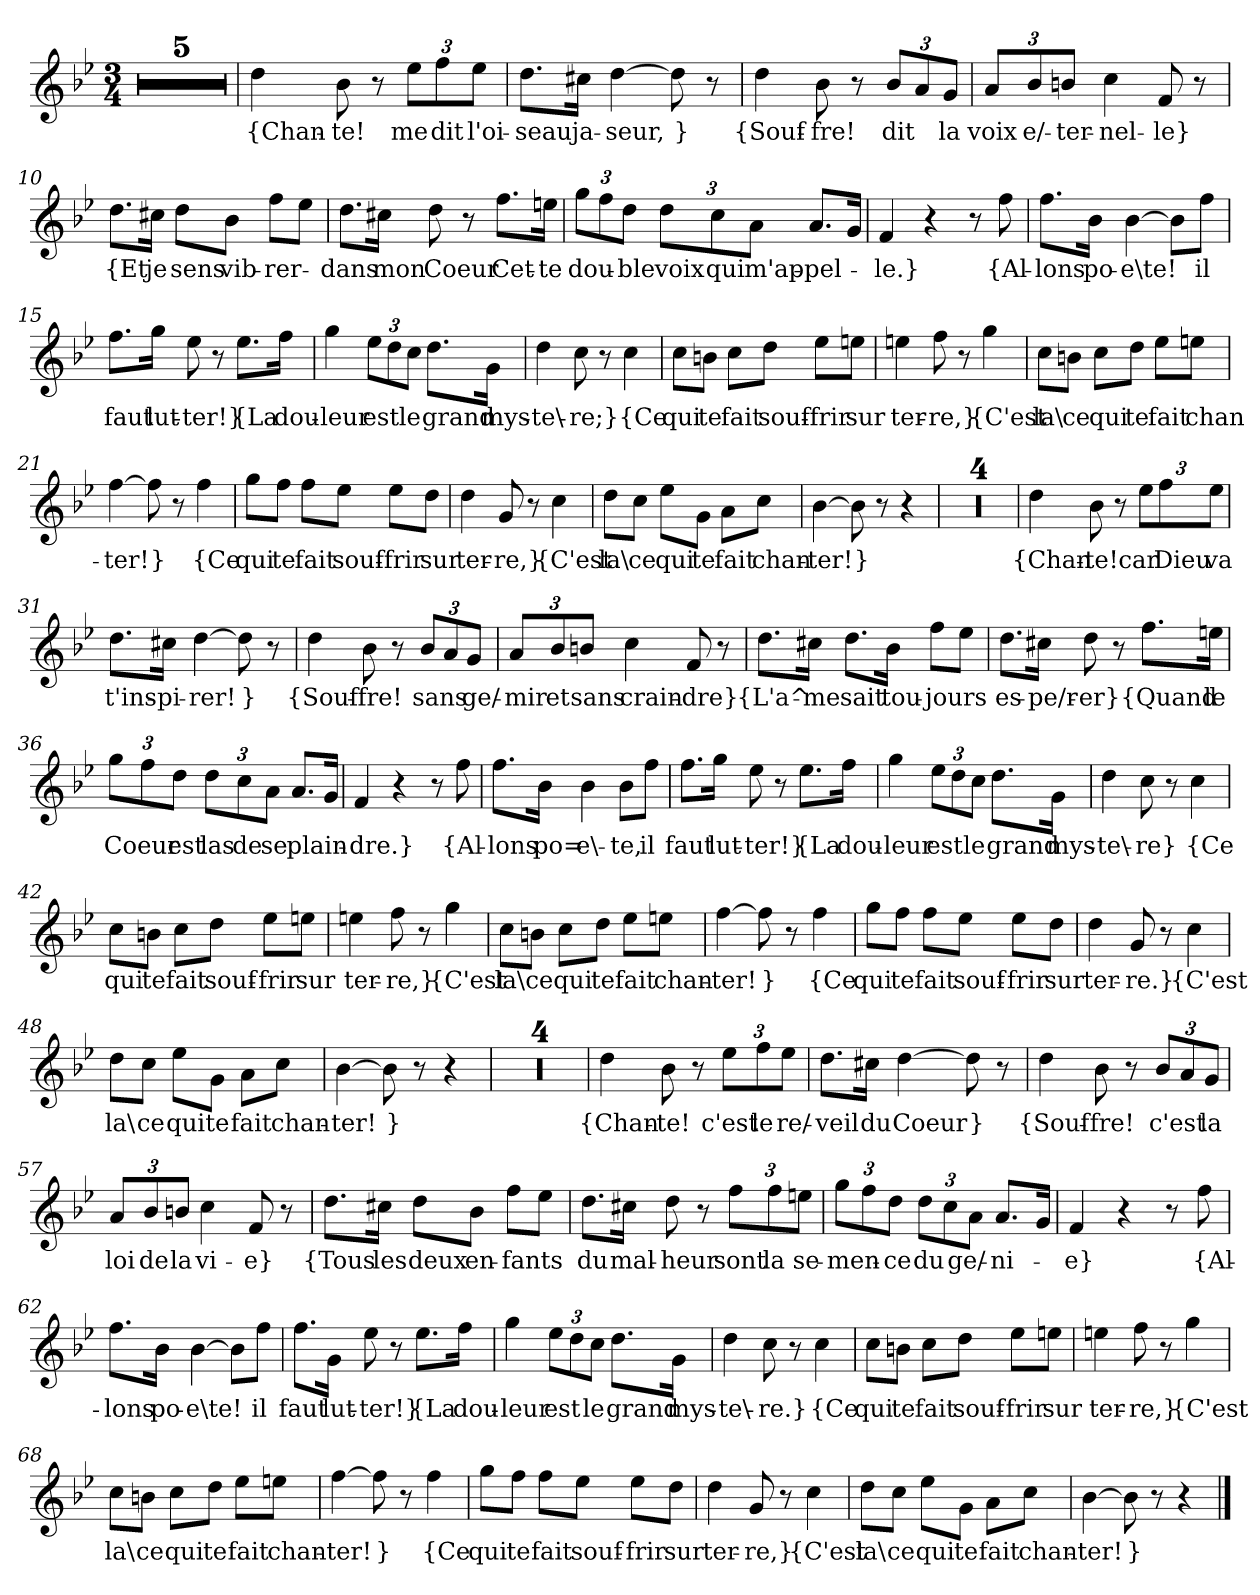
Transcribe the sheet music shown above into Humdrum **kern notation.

**kern	**text
*part1	*part1
*staff1	*staff1
*clefG2	*
*k[b-e-]	*
*M3/4	*
=1	=1
2.r	.
=2	=2
2.r	.
=3	=3
2.r	.
=4	=4
2.r	.
=5	=5
2.r	.
=6	=6
4dd	{Chan-
8b-	-te!
8r	.
12ee-\L	me
12ff\	dit
12ee-\J	l'oi-
=7	=7
8.dd\L	-seau
16cc#X\Jk	ja-
[4dd	-seur,
8dd]	}
8r	.
=8	=8
4dd	{Souf-
8b-	-fre!
8r	.
12b-/L	dit
12a/	.
12g/J	la
=9	=9
12a/L	voix
12b-/	e/-
12bn/J	-ter-
4cc	-nel-
8f	-le}
8r	.
=10	=10
8.dd\L	{Et
16cc#X\Jk	je
8dd\L	sens
8b-\J	vib-
8ff\L	-rer-
8ee-\J	.
=11	=11
8.dd\L	dans
16cc#X\Jk	mon
8dd	Coeur
8r	.
8.ff\L	Cet-
16een\Jk	-te
=12	=12
12gg\L	dou-
12ff\	.
12dd\J	-ble
12dd\L	voix
12cc\	qui
12a\J	m'ap-
8.a/L	-pel-
16g/Jk	.
=13	=13
4f	-le.}
4r	.
8r	.
8ff	{Al-
=14	=14
8.ff\L	-lons
16b-\Jk	po-
[4b-	-e\te!
8b-\L]	.
8ff\J	il
=15	=15
8.ff\L	faut
16gg\Jk	lut-
8ee-	-ter!}
8r	.
8.ee-\L	{La
16ff\Jk	dou-
=16	=16
4gg	-leur
12ee-\L	est
12dd\	.
12cc\J	le
8.dd\L	grand
16g\Jk	mys-
=17	=17
4dd	-te\-
8cc	-re;}
8r	.
4cc	{Ce
=18	=18
8cc\L	qui
8bn\J	te
8cc\L	fait
8dd\J	souf-
8ee-\L	-frir
8een\J	sur
=19	=19
4een	ter-
8ff	-re,}
8r	.
4gg	{C'est
=20	=20
8cc\L	la\
8bn\J	ce
8cc\L	qui
8dd\J	te
8ee-\L	fait
8een\J	chan-
=21	=21
[4ff	-ter!
8ff]	}
8r	.
4ff	{Ce
=22	=22
8gg\L	qui
8ff\J	te
8ff\L	fait
8ee-\J	souf-
8ee-\L	-frir
8dd\J	sur
=23	=23
4dd	ter-
8g	-re,}
8r	.
4cc	{C'est
=24	=24
8dd\L	la\
8cc\J	ce
8ee-\L	qui
8g\J	te
8a\L	fait
8cc\J	chan-
=25	=25
[4b-	-ter!
8b-]	}
8r	.
4r	.
=26	=26
2.r	.
=27	=27
2.r	.
=28	=28
2.r	.
=29	=29
2.r	.
=30	=30
4dd	{Chan-
8b-	-te!
8r	.
12ee-\L	car
12ff\	Dieu
12ee-\J	va
=31	=31
8.dd\L	t'ins-
16cc#X\Jk	-pi-
[4dd	-rer!
8dd]	}
8r	.
=32	=32
4dd	{Souf-
8b-	-fre!
8r	.
12b-/L	sans
12a/	.
12g/J	ge/-
=33	=33
12a/L	-mir
12b-/	et
12bn/J	sans
4cc	crain-
8f	-dre}
8r	.
=34	=34
8.dd\L	{L'a^-
16cc#X\Jk	-me
8.dd\L	sait
16b-\Jk	tou-
8ff\L	-jours
8ee-\J	.
=35	=35
8.dd\L	es-
16cc#X\Jk	-pe/r-
8dd	-er}
8r	.
8.ff\L	{Quand
16een\Jk	le
=36	=36
12gg\L	Coeur
12ff\	.
12dd\J	est
12dd\L	las
12cc\	de
12a\J	se
8.a/L	plain-
16g/Jk	.
=37	=37
4f	-dre.}
4r	.
8r	.
8ff	{Al-
=38	=38
8.ff\L	-lons
16b-\Jk	po=
4b-	-e\-
8b-\L	-te,
8ff\J	il
=39	=39
8.ff\L	faut
16gg\Jk	lut-
8ee-	-ter!}
8r	.
8.ee-\L	{La
16ff\Jk	dou-
=40	=40
4gg	-leur
12ee-\L	est
12dd\	.
12cc\J	le
8.dd\L	grand
16g\Jk	mys-
=41	=41
4dd	-te\-
8cc	-re}
8r	.
4cc	{Ce
=42	=42
8cc\L	qui
8bn\J	te
8cc\L	fait
8dd\J	souf-
8ee-\L	-frir
8een\J	sur
=43	=43
4een	ter-
8ff	-re,}
8r	.
4gg	{C'est
=44	=44
8cc\L	la\
8bn\J	ce
8cc\L	qui
8dd\J	te
8ee-\L	fait
8een\J	chan-
=45	=45
[4ff	-ter!
8ff]	}
8r	.
4ff	{Ce
=46	=46
8gg\L	qui
8ff\J	te
8ff\L	fait
8ee-\J	souf-
8ee-\L	-frir
8dd\J	sur
=47	=47
4dd	ter-
8g	-re.}
8r	.
4cc	{C'est
=48	=48
8dd\L	la\
8cc\J	ce
8ee-\L	qui
8g\J	te
8a\L	fait
8cc\J	chan-
=49	=49
[4b-	-ter!
8b-]	}
8r	.
4r	.
=50	=50
2.r	.
=51	=51
2.r	.
=52	=52
2.r	.
=53	=53
2.r	.
=54	=54
4dd	{Chan-
8b-	-te!
8r	.
12ee-\L	c'est
12ff\	le
12ee-\J	re/-
=55	=55
8.dd\L	-veil
16cc#X\Jk	du
[4dd	Coeur
8dd]	}
8r	.
=56	=56
4dd	{Souf-
8b-	-fre!
8r	.
12b-/L	c'est
12a/	.
12g/J	la
=57	=57
12a/L	loi
12b-/	de
12bn/J	la
4cc	vi-
8f	-e}
8r	.
=58	=58
8.dd\L	{Tous
16cc#X\Jk	les
8dd\L	deux
8b-\J	en-
8ff\L	-fants
8ee-\J	.
=59	=59
8.dd\L	du
16cc#X\Jk	mal-
8dd	-heur
8r	.
12ff\L	sont
12ff\	la
12een\J	se-
=60	=60
12gg\L	-men-
12ff\	.
12dd\J	-ce
12dd\L	du
12cc\	.
12a\J	ge/-
8.a/L	-ni-
16g/Jk	.
=61	=61
4f	-e}
4r	.
8r	.
8ff	{Al-
=62	=62
8.ff\L	-lons
16b-\Jk	po-
[4b-	-e\te!
8b-\L]	.
8ff\J	il
=63	=63
8.ff\L	faut
16g\Jk	lut-
8ee-	-ter!}
8r	.
8.ee-\L	{La
16ff\Jk	dou-
=64	=64
4gg	-leur
12ee-\L	est
12dd\	.
12cc\J	le
8.dd\L	grand
16g\Jk	mys-
=65	=65
4dd	-te\-
8cc	-re.}
8r	.
4cc	{Ce
=66	=66
8cc\L	qui
8bn\J	te
8cc\L	fait
8dd\J	souf-
8ee-\L	-frir
8een\J	sur
=67	=67
4een	ter-
8ff	-re,}
8r	.
4gg	{C'est
=68	=68
8cc\L	la\
8bn\J	ce
8cc\L	qui
8dd\J	te
8ee-\L	fait
8een\J	chan-
=69	=69
[4ff	-ter!
8ff]	}
8r	.
4ff	{Ce
=70	=70
8gg\L	qui
8ff\J	te
8ff\L	fait
8ee-\J	souf-
8ee-\L	-frir
8dd\J	sur
=71	=71
4dd	ter-
8g	-re,}
8r	.
4cc	{C'est
=72	=72
8dd\L	la\
8cc\J	ce
8ee-\L	qui
8g\J	te
8a\L	fait
8cc\J	chan-
=73	=73
[4b-	-ter!
8b-]	}
8r	.
4r	.
==	==
*-	*-
